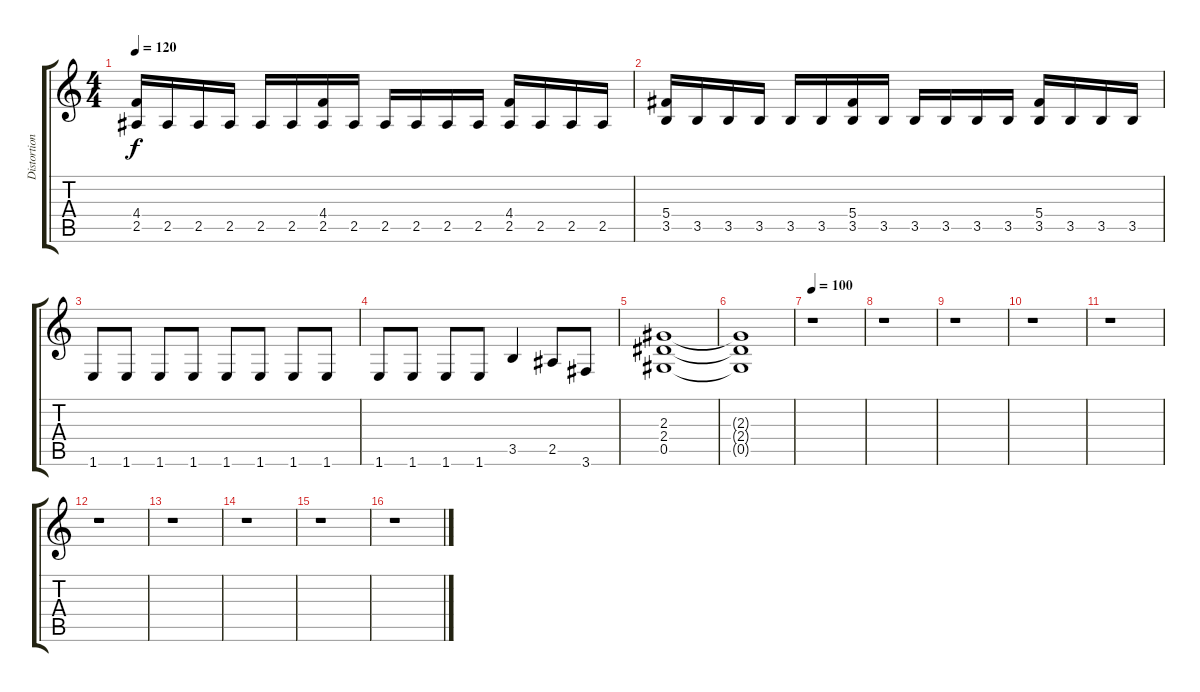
\track ("Distortion Guitar" "Distortion") {instrument distortionguitar}
\staff {score tabs}
\tuning (Eb4 Bb3 Gb3 Db3 Ab2 Eb2) {hide}
\ts (4 4)
\tempo 120
\clef g2
\ks c
(4.4 2.5).16{dy f} 2.5.16 2.5.16 2.5.16 2.5.16 2.5.16 (4.4 2.5).16 2.5.16 2.5.16 2.5.16 2.5.16 2.5.16 (4.4 2.5).16 2.5.16 2.5.16 2.5.16 |
(5.4 3.5).16 3.5.16 3.5.16 3.5.16 3.5.16 3.5.16 (5.4 3.5).16 3.5.16 3.5.16 3.5.16 3.5.16 3.5.16 (5.4 3.5).16 3.5.16 3.5.16 3.5.16 |
1.6.8 1.6.8 1.6.8 1.6.8 1.6.8 1.6.8 1.6.8 1.6.8 |
1.6.8 1.6.8 1.6.8 1.6.8 3.5.4 2.5.8 3.6.8 |
(2.3 2.4 0.5).1 |
(2.3{t} 2.4{t} 0.5{t}).1 |
\tempo 100
r.1 |
r.1 |
r.1 |
r.1 |
r.1 |
r.1 |
r.1 |
r.1 |
r.1 |
r.1
